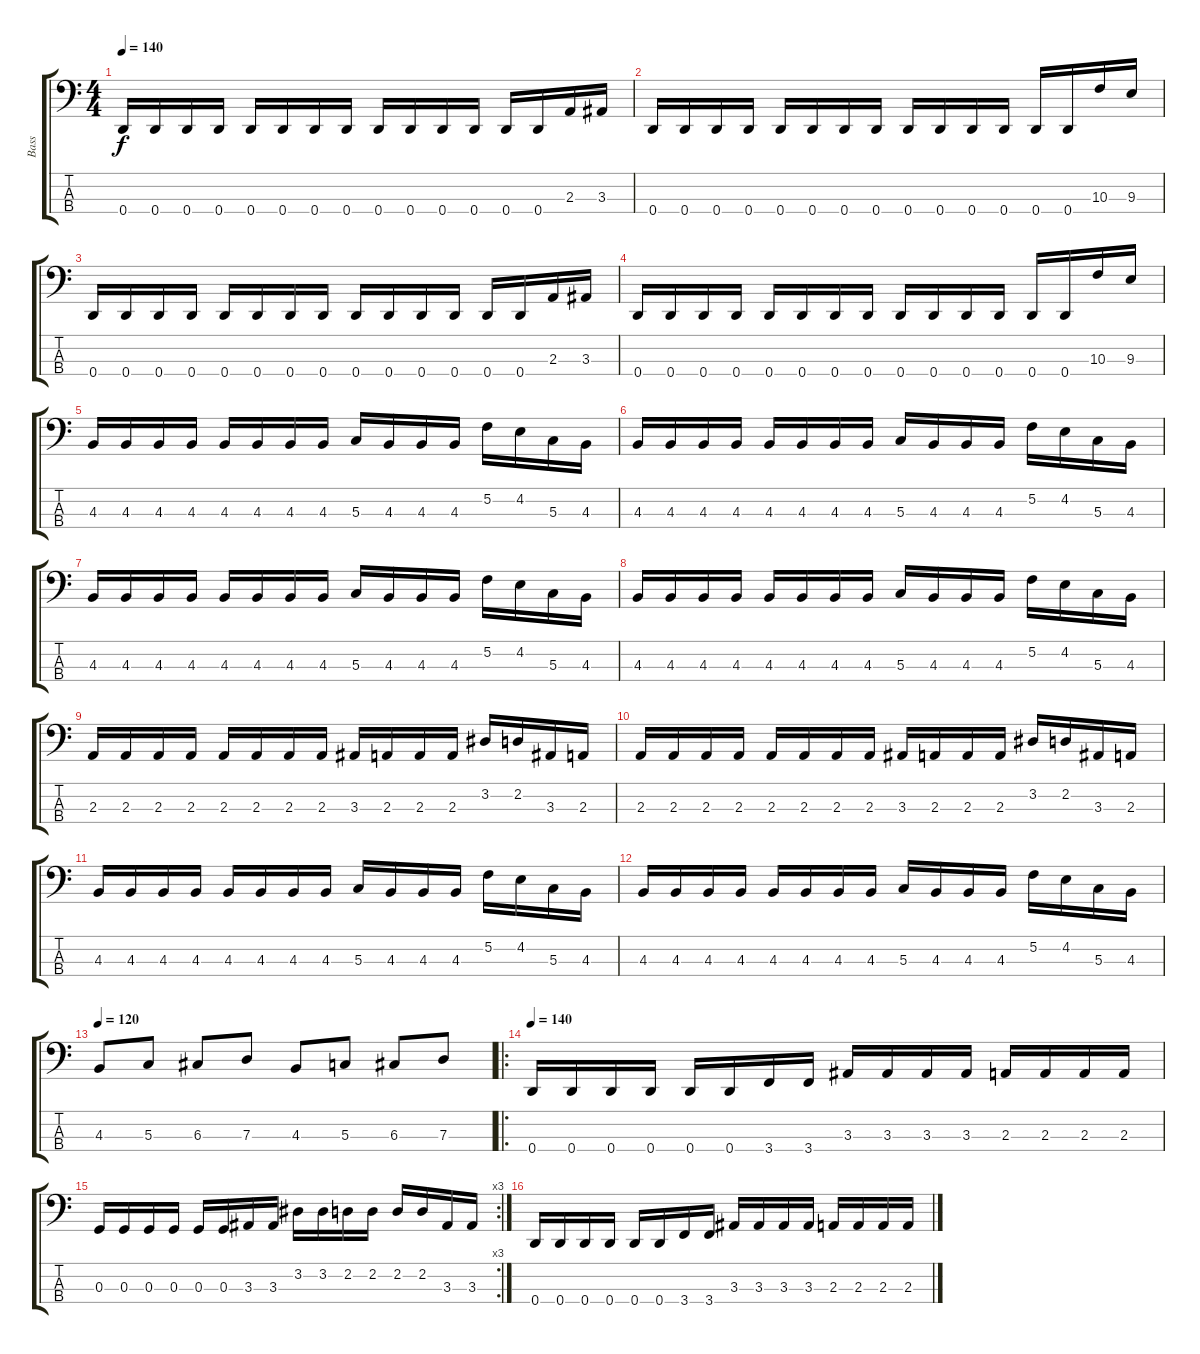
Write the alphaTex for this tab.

\track ("Bass" "Bass") {instrument electricbasspick}
\staff {score tabs}
\tuning (F2 C2 G1 D1) {hide}
\ts (4 4)
\tempo 140
\clef f4
\ks c
0.4.16{dy f} 0.4.16 0.4.16 0.4.16 0.4.16 0.4.16 0.4.16 0.4.16 0.4.16 0.4.16 0.4.16 0.4.16 0.4.16 0.4.16 2.3.16 3.3.16 |
0.4.16 0.4.16 0.4.16 0.4.16 0.4.16 0.4.16 0.4.16 0.4.16 0.4.16 0.4.16 0.4.16 0.4.16 0.4.16 0.4.16 10.3.16 9.3.16 |
0.4.16 0.4.16 0.4.16 0.4.16 0.4.16 0.4.16 0.4.16 0.4.16 0.4.16 0.4.16 0.4.16 0.4.16 0.4.16 0.4.16 2.3.16 3.3.16 |
0.4.16 0.4.16 0.4.16 0.4.16 0.4.16 0.4.16 0.4.16 0.4.16 0.4.16 0.4.16 0.4.16 0.4.16 0.4.16 0.4.16 10.3.16 9.3.16 |
4.3.16 4.3.16 4.3.16 4.3.16 4.3.16 4.3.16 4.3.16 4.3.16 5.3.16 4.3.16 4.3.16 4.3.16 5.2.16 4.2.16 5.3.16 4.3.16 |
4.3.16 4.3.16 4.3.16 4.3.16 4.3.16 4.3.16 4.3.16 4.3.16 5.3.16 4.3.16 4.3.16 4.3.16 5.2.16 4.2.16 5.3.16 4.3.16 |
4.3.16 4.3.16 4.3.16 4.3.16 4.3.16 4.3.16 4.3.16 4.3.16 5.3.16 4.3.16 4.3.16 4.3.16 5.2.16 4.2.16 5.3.16 4.3.16 |
4.3.16 4.3.16 4.3.16 4.3.16 4.3.16 4.3.16 4.3.16 4.3.16 5.3.16 4.3.16 4.3.16 4.3.16 5.2.16 4.2.16 5.3.16 4.3.16 |
2.3.16 2.3.16 2.3.16 2.3.16 2.3.16 2.3.16 2.3.16 2.3.16 3.3.16 2.3.16 2.3.16 2.3.16 3.2.16 2.2.16 3.3.16 2.3.16 |
2.3.16 2.3.16 2.3.16 2.3.16 2.3.16 2.3.16 2.3.16 2.3.16 3.3.16 2.3.16 2.3.16 2.3.16 3.2.16 2.2.16 3.3.16 2.3.16 |
4.3.16 4.3.16 4.3.16 4.3.16 4.3.16 4.3.16 4.3.16 4.3.16 5.3.16 4.3.16 4.3.16 4.3.16 5.2.16 4.2.16 5.3.16 4.3.16 |
4.3.16 4.3.16 4.3.16 4.3.16 4.3.16 4.3.16 4.3.16 4.3.16 5.3.16 4.3.16 4.3.16 4.3.16 5.2.16 4.2.16 5.3.16 4.3.16 |
\tempo 120
4.3.8 5.3.8 6.3.8 7.3.8 4.3.8 5.3.8 6.3.8 7.3.8 |
\ro
\tempo 140
0.4.16 0.4.16 0.4.16 0.4.16 0.4.16 0.4.16 3.4.16 3.4.16 3.3.16 3.3.16 3.3.16 3.3.16 2.3.16 2.3.16 2.3.16 2.3.16 |
\rc 3
0.3.16 0.3.16 0.3.16 0.3.16 0.3.16 0.3.16 3.3.16 3.3.16 3.2.16 3.2.16 2.2.16 2.2.16 2.2.16 2.2.16 3.3.16 3.3.16 |
0.4.16 0.4.16 0.4.16 0.4.16 0.4.16 0.4.16 3.4.16 3.4.16 3.3.16 3.3.16 3.3.16 3.3.16 2.3.16 2.3.16 2.3.16 2.3.16
